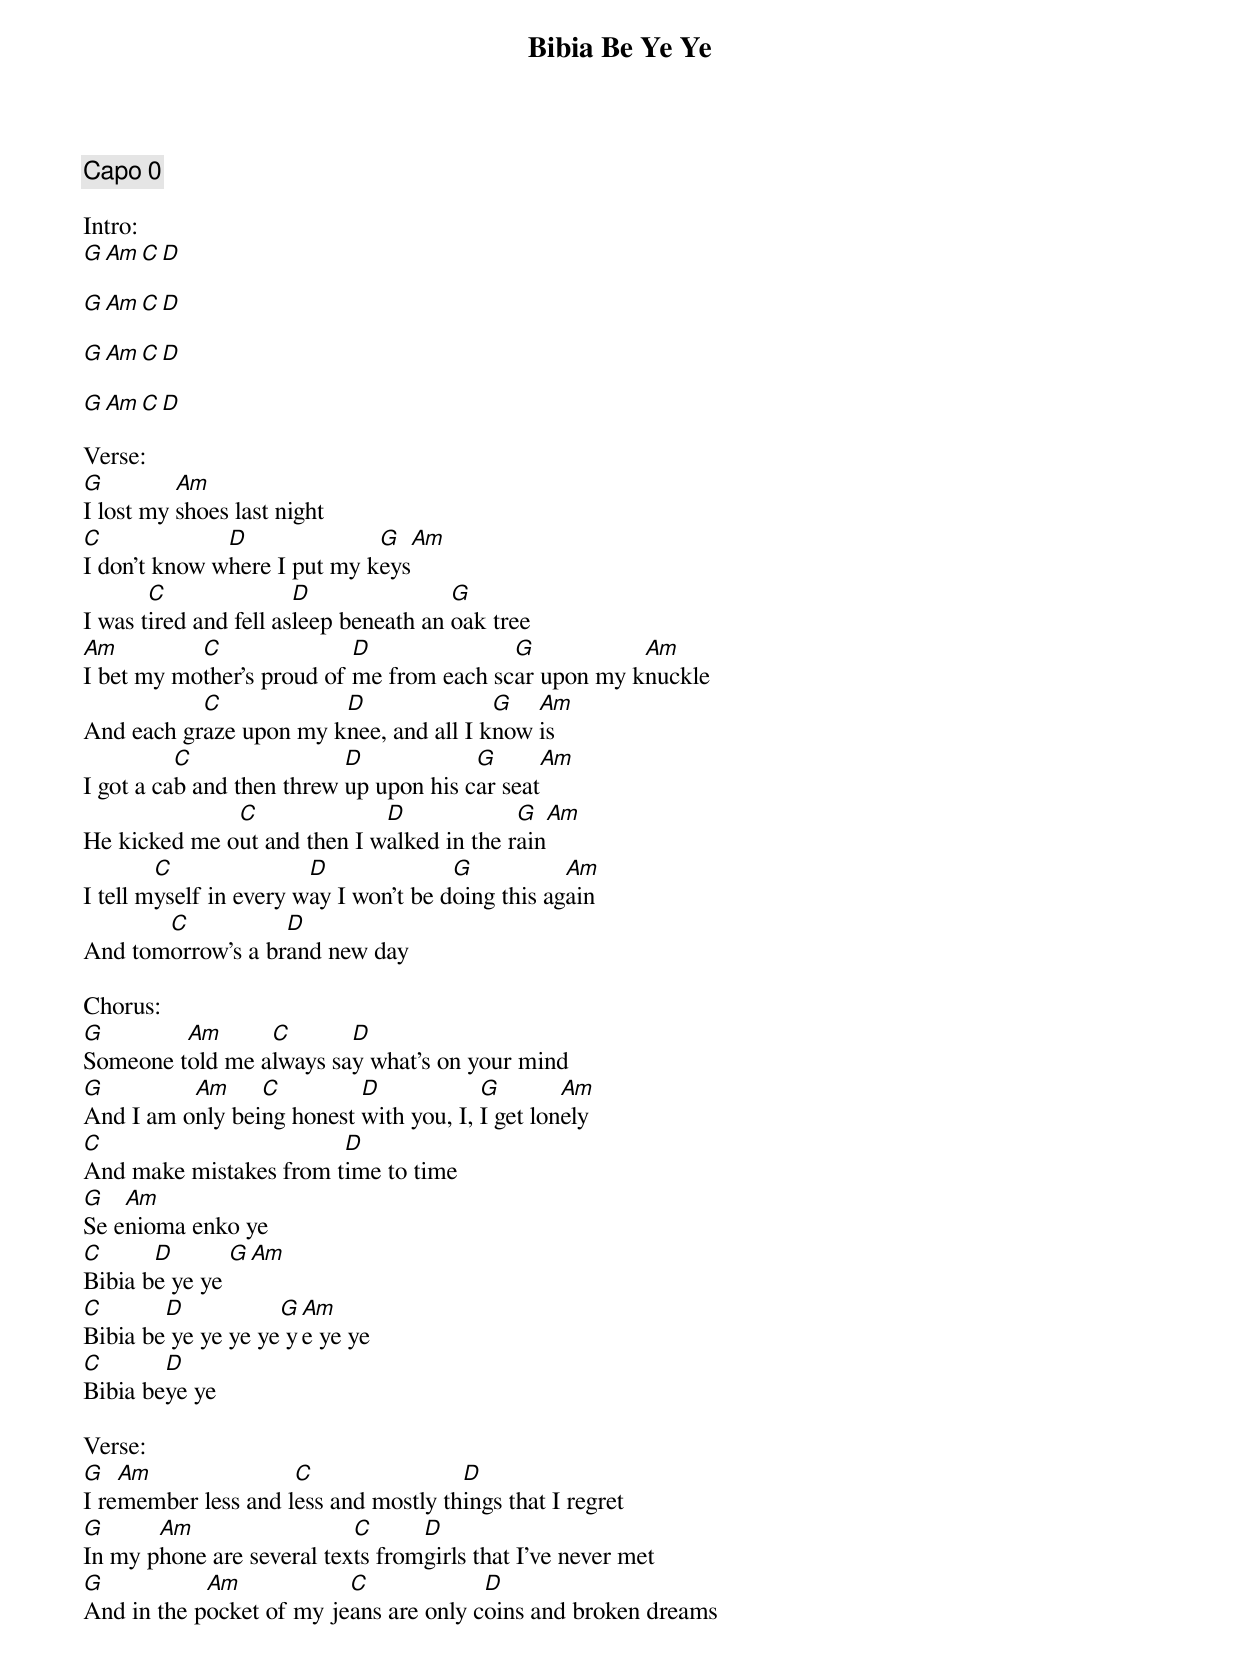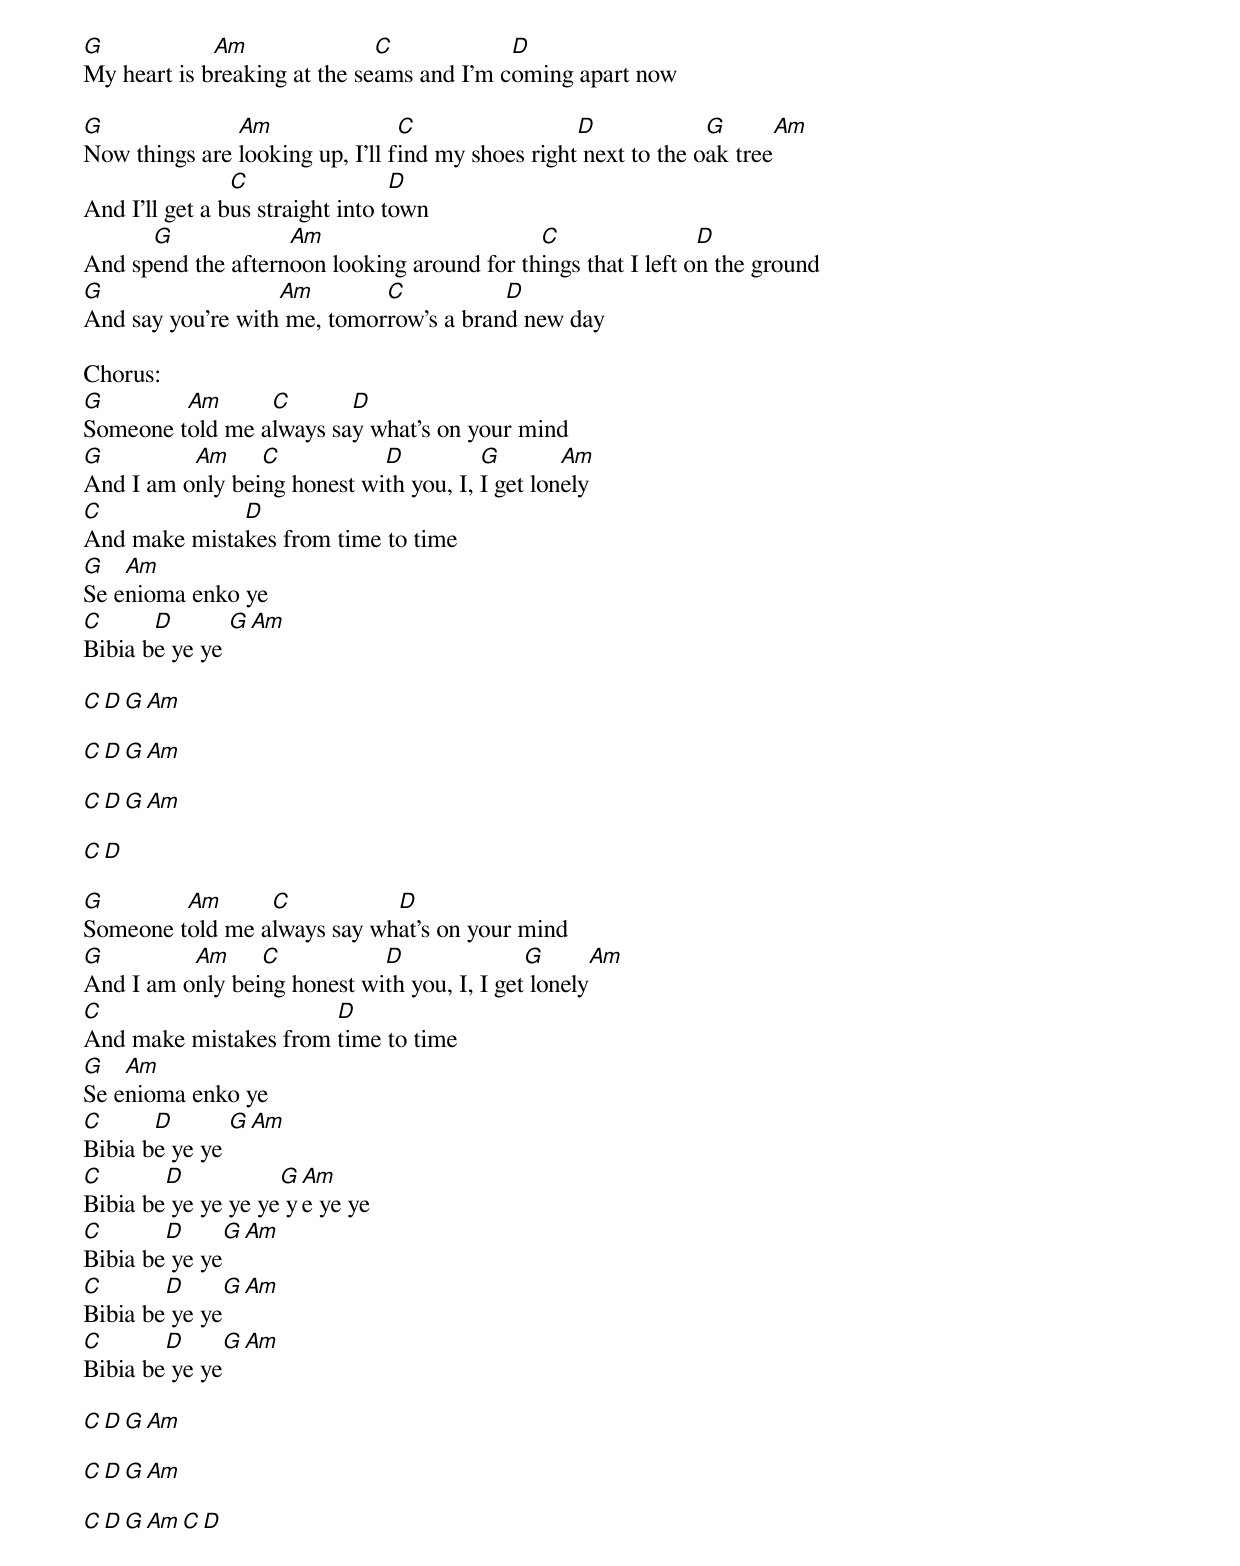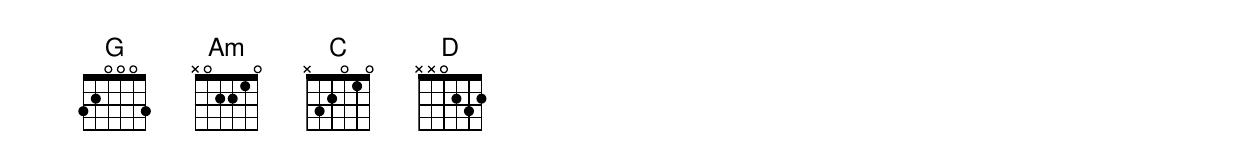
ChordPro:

{title:Bibia Be Ye Ye}
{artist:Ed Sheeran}
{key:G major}
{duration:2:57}
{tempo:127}
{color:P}

{comment: Capo 0}

Intro:
[G][Am][C][D]

[G][Am][C][D]

[G][Am][C][D]

[G][Am][C][D]

Verse:
[G]I lost my [Am]shoes last night
[C]I don’t know w[D]here I put my k[G]eys[Am]
I was t[C]ired and fell as[D]leep beneath an [G]oak tree
[Am]I bet my mo[C]ther’s proud of [D]me from each sc[G]ar upon my k[Am]nuckle
And each gr[C]aze upon my k[D]nee, and all I k[G]now [Am]is
I got a ca[C]b and then threw [D]up upon his c[G]ar seat[Am]
He kicked me o[C]ut and then I w[D]alked in the r[G]ain[Am]
I tell m[C]yself in every w[D]ay I won’t be d[G]oing this ag[Am]ain
And tom[C]orrow’s a br[D]and new day

Chorus:
[G]Someone t[Am]old me a[C]lways sa[D]y what’s on your mind
[G]And I am o[Am]nly bei[C]ng honest [D]with you, I, [G]I get lon[Am]ely
[C]And make mistakes from t[D]ime to time
[G]Se e[Am]nioma enko ye
[C]Bibia b[D]e ye ye [G][Am]
[C]Bibia be[D] ye ye ye ye[G] y[Am]e ye ye
[C]Bibia be[D]ye ye

Verse:
[G]I re[Am]member less and l[C]ess and mostly th[D]ings that I regret
[G]In my p[Am]hone are several tex[C]ts from[D]girls that I’ve never met
[G]And in the p[Am]ocket of my je[C]ans are only c[D]oins and broken dreams
[G]My heart is b[Am]reaking at the se[C]ams and I’m c[D]oming apart now

[G]Now things are [Am]looking up, I’ll f[C]ind my shoes right[D] next to the o[G]ak tree[Am]
And I’ll get a b[C]us straight into t[D]own
And sp[G]end the aftern[Am]oon looking around for th[C]ings that I left o[D]n the ground
[G]And say you’re with[Am] me, tomor[C]row’s a bran[D]d new day

Chorus:
[G]Someone t[Am]old me a[C]lways sa[D]y what’s on your mind
[G]And I am o[Am]nly bei[C]ng honest wi[D]th you, I, [G]I get lon[Am]ely
[C]And make mista[D]kes from time to time
[G]Se e[Am]nioma enko ye
[C]Bibia b[D]e ye ye [G][Am]

[C][D][G][Am]

[C][D][G][Am]

[C][D][G][Am]

[C][D]

[G]Someone t[Am]old me a[C]lways say wh[D]at’s on your mind
[G]And I am o[Am]nly bei[C]ng honest wi[D]th you, I, I get[G] lonely[Am]
[C]And make mistakes from [D]time to time
[G]Se e[Am]nioma enko ye
[C]Bibia b[D]e ye ye [G][Am]
[C]Bibia be[D] ye ye ye ye[G] y[Am]e ye ye
[C]Bibia be[D] ye ye[G][Am]
[C]Bibia be[D] ye ye[G][Am]
[C]Bibia be[D] ye ye[G][Am]

[C][D][G][Am]

[C][D][G][Am]

[C][D][G][Am][C][D]
